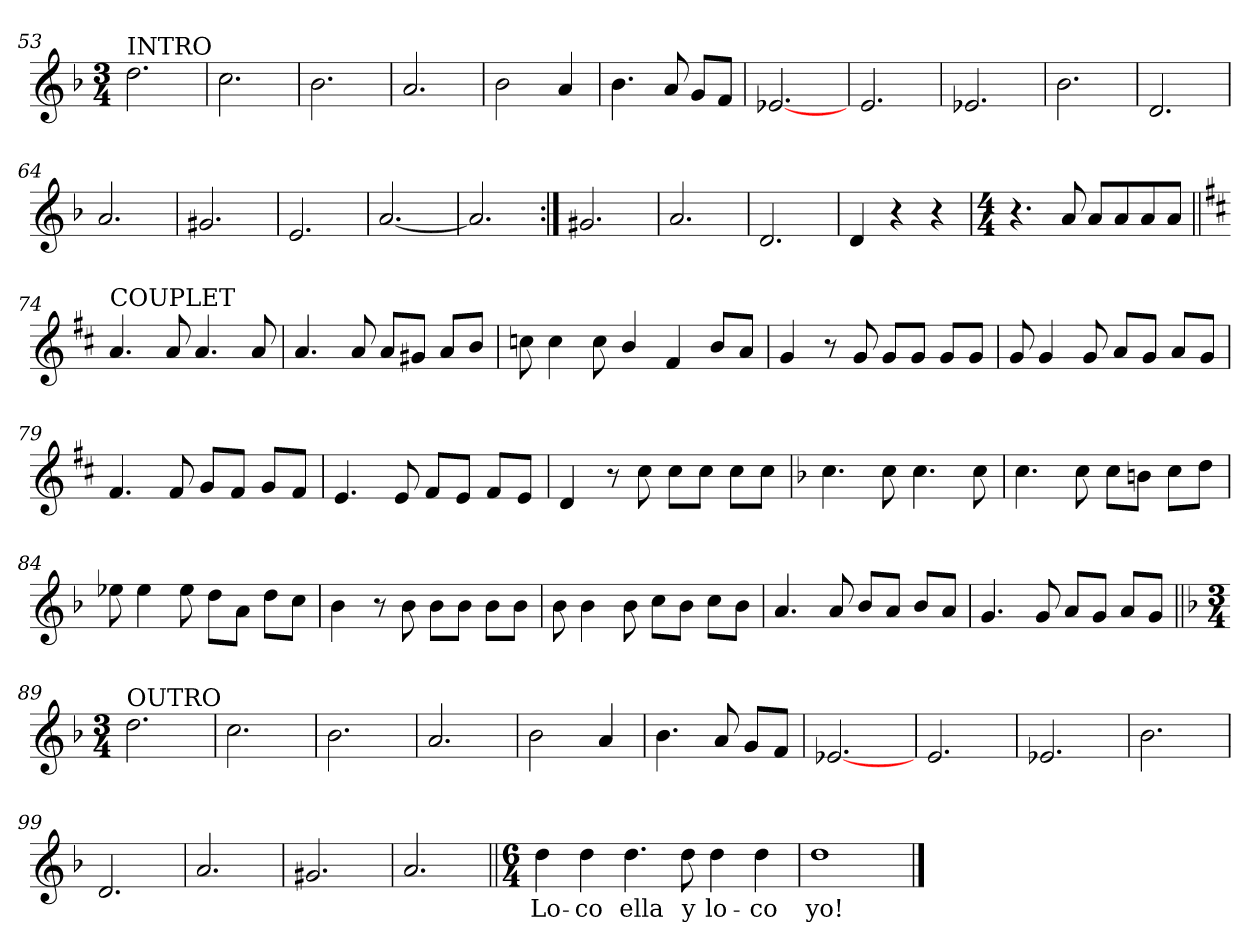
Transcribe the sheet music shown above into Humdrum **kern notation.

**kern	**text
*part1	*part1
*staff1	*staff1
!!LO:LB:g=z
*clefG2	*
*k[b-]	*
*d:	*
*M3/4	*
=53	=53
!LO:TX:a:t=INTRO	!
2.dd\	.
=54	=54
2.cc\	.
=55	=55
2.b-\	.
=56	=56
2.a/	.
=57	=57
2b-\	.
4a/	.
=58	=58
4.b-\	.
8a/	.
8g/L	.
8f/J	.
=59	=59
[<2.e-X/	.
=60	=60
2.e/	.
=61	=61
2.e-X/	.
=62	=62
2.b-\	.
=63	=63
2.d/	.
=64	=64
2.a/	.
!!LO:LB:g=z
=65	=65
2.g#X/	.
=66	=66
2.e/	.
=67	=67
[<2.a/	.
=68	=68
2.a/]	.
=69:|!	=69:|!
2.g#X/	.
=70	=70
2.a/	.
=71	=71
2.d/	.
=72	=72
4d/	.
4r	.
4r	.
=73	=73
*M4/4	*
4.r	.
8a/	.
8a/L	.
8a/	.
8a/	.
8a/J	.
!!LO:LB:g=z
=74||	=74||
*k[f#c#]	*
*D:	*
!LO:TX:a:t=COUPLET	!
4.a/	.
8a/	.
4.a/	.
8a/	.
=75	=75
4.a/	.
8a/	.
8a/L	.
8g#X/J	.
8a/L	.
8b/J	.
=76	=76
8ccn\	.
4cc\	.
8cc\	.
4b/	.
4f#/	.
8b/L	.
8a/J	.
=77	=77
4g/	.
8r	.
8g/	.
8g/L	.
8g/J	.
8g/L	.
8g/J	.
!!LO:LB:g=z
=78	=78
8g/	.
4g/	.
8g/	.
8a/L	.
8g/J	.
8a/L	.
8g/J	.
=79	=79
4.f#/	.
8f#/	.
8g/L	.
8f#/J	.
8g/L	.
8f#/J	.
=80	=80
4.e/	.
8e/	.
8f#/L	.
8e/J	.
8f#/L	.
8e/J	.
=81	=81
4d/	.
8r	.
8cc#\	.
8cc#\L	.
8cc#\J	.
8cc#\L	.
8cc#\J	.
!!LO:LB:g=z
=82	=82
*k[b-]	*
*F:	*
4.cc\	.
8cc\	.
4.cc\	.
8cc\	.
=83	=83
4.cc\	.
8cc\	.
8cc\L	.
8bn\J	.
8cc\L	.
8dd\J	.
=84	=84
8ee-X\	.
4ee-\	.
8ee-\	.
8dd\L	.
8a\J	.
8dd\L	.
8cc\J	.
=85	=85
4b-\	.
8r	.
8b-\	.
8b-\L	.
8b-\J	.
8b-\L	.
8b-\J	.
!!LO:LB:g=z
=86	=86
8b-\	.
4b-\	.
8b-\	.
8cc\L	.
8b-\J	.
8cc\L	.
8b-\J	.
=87	=87
4.a/	.
8a/	.
8b-/L	.
8a/J	.
8b-/L	.
8a/J	.
=88	=88
4.g/	.
8g/	.
8a/L	.
8g/J	.
8a/L	.
8g/J	.
!!LO:LB:g=z
=89||	=89||
*k[b-]	*
*d:	*
*M3/4	*
!LO:TX:a:t=OUTRO	!
2.dd\	.
=90	=90
2.cc\	.
=91	=91
2.b-\	.
=92	=92
2.a/	.
=93	=93
2b-\	.
4a/	.
=94	=94
4.b-\	.
8a/	.
8g/L	.
8f/J	.
=95	=95
[<2.e-X/	.
=96	=96
2.e/	.
=97	=97
2.e-X/	.
!!LO:LB:g=z
=98	=98
2.b-\	.
=99	=99
2.d/	.
=100	=100
2.a/	.
=101	=101
2.g#X/	.
=102	=102
2.a/	.
=103||	=103||
*M6/4	*
!	!LO:LY:b
4dd\	Lo-
!	!LO:LY:b
4dd\	-co
!	!LO:LY:b
4.dd\	ella
!	!LO:LY:b
8dd\	y
!	!LO:LY:b
4dd\	lo-
!	!LO:LY:b
4dd\	-co
=104	=104
!	!LO:LY:b
1dd	yo!
==	==
*-	*-
